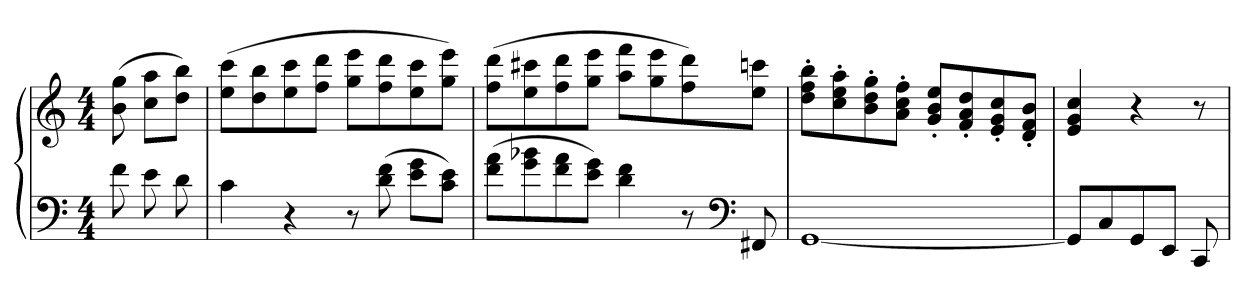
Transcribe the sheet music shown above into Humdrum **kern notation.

**kern	**kern
*part1	*part1
*staff2	*staff1
*clefF4	*clefG2
*k[]	*k[]
*C:	*C:
*M4/4	*M4/4
=	=
8f	(8b 8gg
8e	8cc 8aaL
8d	8dd 8bbJ)
=	=
4c	(8ee 8cccL
.	8dd 8bb
4r	8ee 8ccc
.	8ff 8dddJ
8r	8gg 8eeeL
(8d 8f	8ff 8ddd
8e 8gL	8ee 8ccc
8c 8eJ)	8gg 8eeeJ)
=	=
(8f 8aL	(8ff 8dddL
8g 8b-X	8ee 8ccc#X
8f 8a	8ff 8ddd
8e 8gJ)	8gg 8eeeJ
4d 4f	8aa 8fffL
.	8gg 8eee
8r	8ff 8ddd)
*clefF4	*
8FF#X	8ee 8cccnJ
=	=
[1GG	8dd' 8ff' 8bb'L
.	8cc' 8ee' 8aa'
.	8b' 8dd' 8gg'
.	8a' 8cc' 8ff'J
.	8g' 8b' 8ee'L
.	8f' 8a' 8dd'
.	8e' 8g' 8cc'
.	8d' 8f' 8b'J
=	=
8GGL]	4e 4g 4cc
8C	.
8GG	4r
8EEJ	.
8CC	8r
=	=
*-	*-
